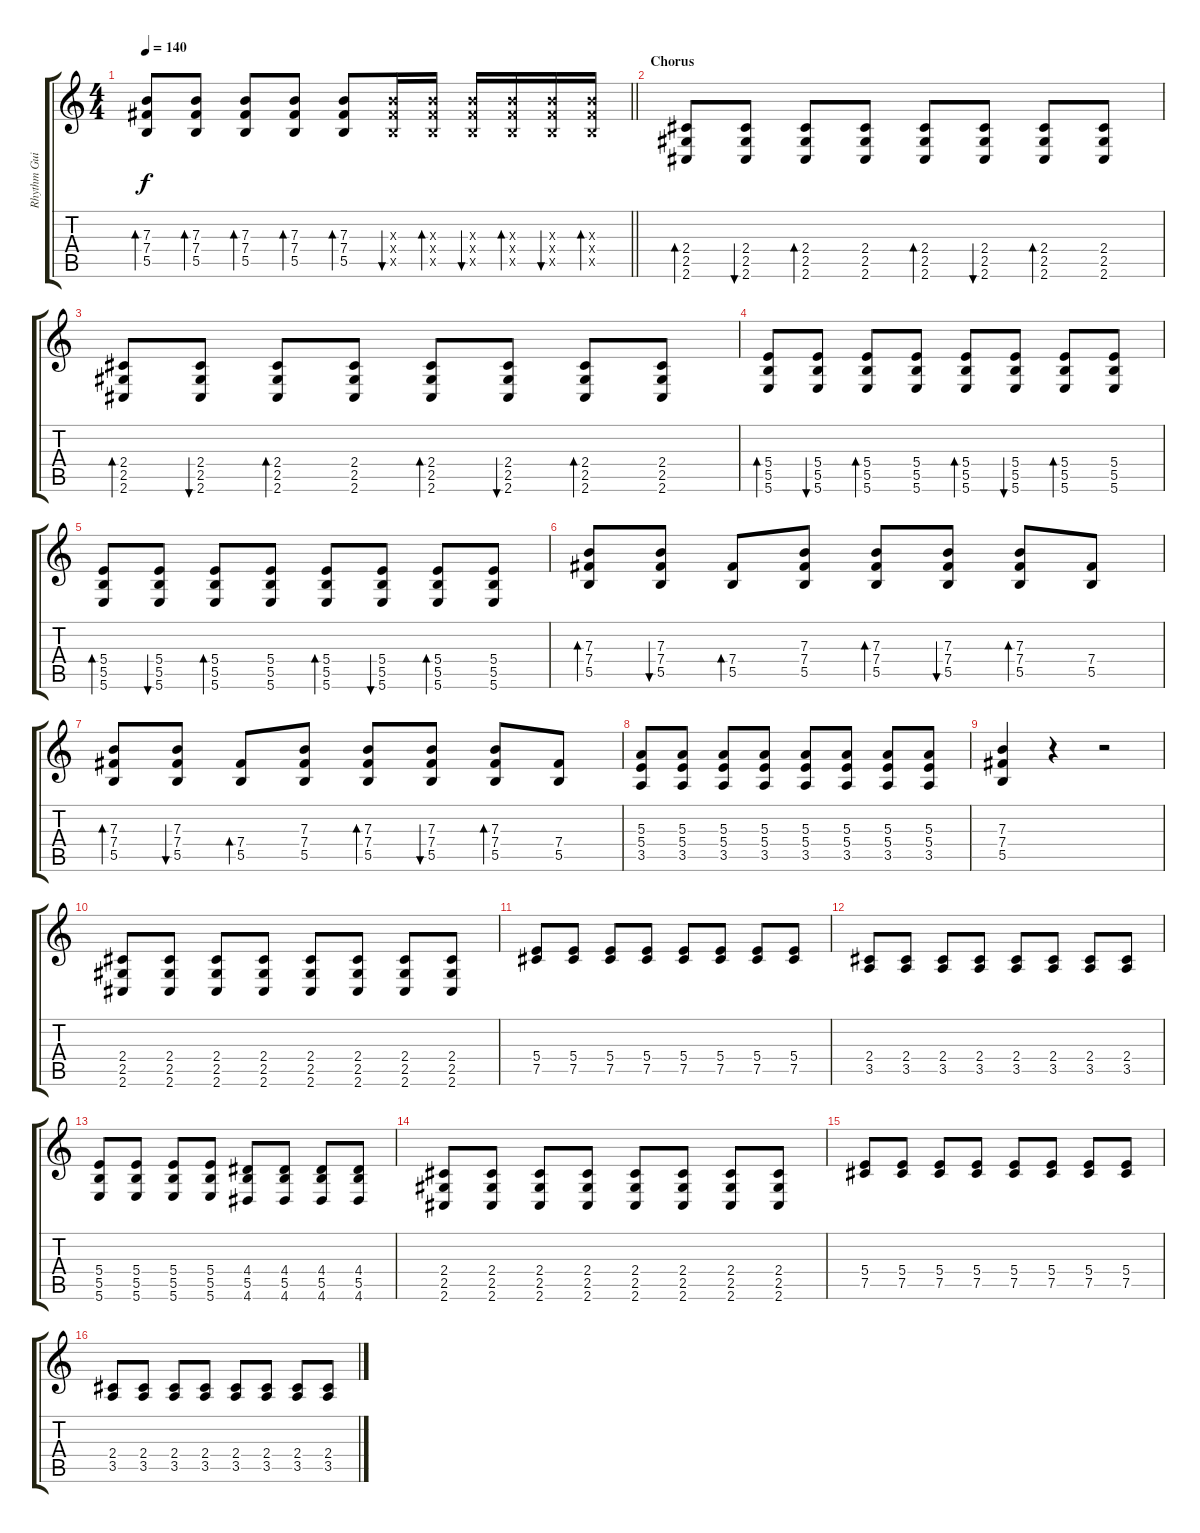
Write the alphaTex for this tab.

\track ("Rhythm Guitar" "Rhythm Gui") {instrument acousticguitarsteel}
\staff {score tabs}
\tuning (Db4 Ab3 E3 B2 Gb2 B1) {hide}
\ts (4 4)
\tempo 140
\clef g2
\barLineRight lightlight
\ks c
(7.3 7.4 5.5).8{bd 120 dy f} (7.3 7.4 5.5).8{bd 120} (7.3 7.4 5.5).8{bd 120} (7.3 7.4 5.5).8{bd 120} (7.3 7.4 5.5).8{bd 120} (7.3{x} 7.4{x} 5.5{x}).16{bu 120} (7.3{x} 7.4{x} 5.5{x}).16{bd 120} (7.3{x} 7.4{x} 5.5{x}).16{bu 120} (7.3{x} 7.4{x} 5.5{x}).16{bd 120} (7.3{x} 7.4{x} 5.5{x}).16{bu 120} (7.3{x} 7.4{x} 5.5{x}).16{bd 120} |
\section ("" "Chorus")
(2.4 2.5 2.6).8{bd 120} (2.4 2.5 2.6).8{bu 120} (2.4 2.5 2.6).8{bd 120} (2.4 2.5 2.6).8 (2.4 2.5 2.6).8{bd 120} (2.4 2.5 2.6).8{bu 120} (2.4 2.5 2.6).8{bd 120} (2.4 2.5 2.6).8 |
(2.4 2.5 2.6).8{bd 120} (2.4 2.5 2.6).8{bu 120} (2.4 2.5 2.6).8{bd 120} (2.4 2.5 2.6).8 (2.4 2.5 2.6).8{bd 120} (2.4 2.5 2.6).8{bu 120} (2.4 2.5 2.6).8{bd 120} (2.4 2.5 2.6).8 |
(5.4 5.5 5.6).8{bd 120} (5.4 5.5 5.6).8{bu 120} (5.4 5.5 5.6).8{bd 120} (5.4 5.5 5.6).8 (5.4 5.5 5.6).8{bd 120} (5.4 5.5 5.6).8{bu 120} (5.4 5.5 5.6).8{bd 120} (5.4 5.5 5.6).8 |
(5.4 5.5 5.6).8{bd 120} (5.4 5.5 5.6).8{bu 120} (5.4 5.5 5.6).8{bd 120} (5.4 5.5 5.6).8 (5.4 5.5 5.6).8{bd 120} (5.4 5.5 5.6).8{bu 120} (5.4 5.5 5.6).8{bd 120} (5.4 5.5 5.6).8 |
(7.3 7.4 5.5).8{bd 120} (7.3 7.4 5.5).8{bu 120} (7.4 5.5).8{bd 120} (7.3 7.4 5.5).8 (7.3 7.4 5.5).8{bd 120} (7.3 7.4 5.5).8{bu 120} (7.3 7.4 5.5).8{bd 120} (7.4 5.5).8 |
(7.3 7.4 5.5).8{bd 120} (7.3 7.4 5.5).8{bu 120} (7.4 5.5).8{bd 120} (7.3 7.4 5.5).8 (7.3 7.4 5.5).8{bd 120} (7.3 7.4 5.5).8{bu 120} (7.3 7.4 5.5).8{bd 120} (7.4 5.5).8 |
(5.3 5.4 3.5).8 (5.3 5.4 3.5).8 (5.3 5.4 3.5).8 (5.3 5.4 3.5).8 (5.3 5.4 3.5).8 (5.3 5.4 3.5).8 (5.3 5.4 3.5).8 (5.3 5.4 3.5).8 |
(7.3 7.4 5.5).4 r.4 r.2 |
(2.4 2.5 2.6).8 (2.4 2.5 2.6).8 (2.4 2.5 2.6).8 (2.4 2.5 2.6).8 (2.4 2.5 2.6).8 (2.4 2.5 2.6).8 (2.4 2.5 2.6).8 (2.4 2.5 2.6).8 |
(5.4 7.5).8 (5.4 7.5).8 (5.4 7.5).8 (5.4 7.5).8 (5.4 7.5).8 (5.4 7.5).8 (5.4 7.5).8 (5.4 7.5).8 |
(2.4 3.5).8 (2.4 3.5).8 (2.4 3.5).8 (2.4 3.5).8 (2.4 3.5).8 (2.4 3.5).8 (2.4 3.5).8 (2.4 3.5).8 |
(5.4 5.5 5.6).8 (5.4 5.5 5.6).8 (5.4 5.5 5.6).8 (5.4 5.5 5.6).8 (4.4 5.5 4.6).8 (4.4 5.5 4.6).8 (4.4 5.5 4.6).8 (4.4 5.5 4.6).8 |
(2.4 2.5 2.6).8 (2.4 2.5 2.6).8 (2.4 2.5 2.6).8 (2.4 2.5 2.6).8 (2.4 2.5 2.6).8 (2.4 2.5 2.6).8 (2.4 2.5 2.6).8 (2.4 2.5 2.6).8 |
(5.4 7.5).8 (5.4 7.5).8 (5.4 7.5).8 (5.4 7.5).8 (5.4 7.5).8 (5.4 7.5).8 (5.4 7.5).8 (5.4 7.5).8 |
(2.4 3.5).8 (2.4 3.5).8 (2.4 3.5).8 (2.4 3.5).8 (2.4 3.5).8 (2.4 3.5).8 (2.4 3.5).8 (2.4 3.5).8
